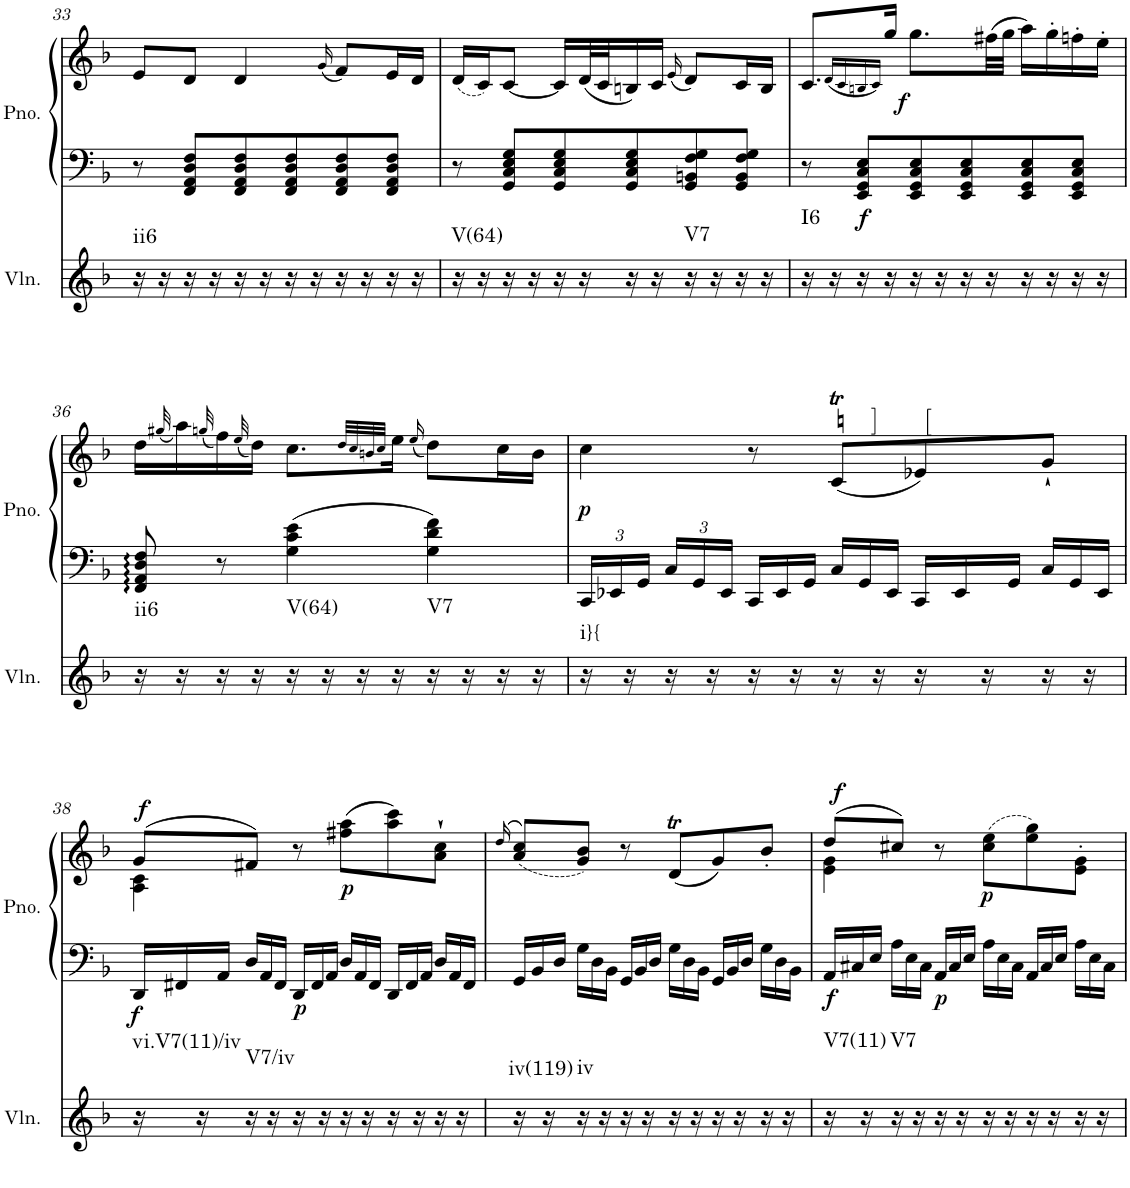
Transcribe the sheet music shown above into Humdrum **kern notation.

**kern	**harte	**kern	**kern	**dynam
*part2	*part2	*part1	*part1	*part1
*staff3	*	*staff2	*staff1	*staff1/2
*I"Violin	*	*I"Piano	*	*
*I'Vln.	*	*I'Pno.	*	*
!!LO:PB:g=z
*clefG2	*	*clefF4	*clefG2	*
*k[b-]	*	*k[b-]	*k[b-]	*
*M3/4	*	*M3/4	*M3/4	*
=33	=33	=33	=33	=33
!	!LO:H:kt=ii6	!	!	!
16r	N	8r	8e/L	.
16r	.	.	.	.
16r	.	8FF/ 8AA/ 8D/ 8F/L	8d/J	.
16r	.	.	.	.
16r	.	8FF/ 8AA/ 8D/ 8F/	4d/	.
16r	.	.	.	.
16r	.	8FF/ 8AA/ 8D/ 8F/	.	.
16r	.	.	.	.
.	.	.	(16qg/	.
16r	.	8FF/ 8AA/ 8D/ 8F/	8f/L)	.
16r	.	.	.	.
16r	.	8FF/ 8AA/ 8D/ 8F/J	16e/L	.
16r	.	.	16d/JJ	.
=34	=34	=34	=34	=34
!	!LO:H:kt=V(64)	!	!	!
16r	N	8r	(16d/LL	.
16r	.	.	16c/J)	.
16r	.	8GG/ 8C/ 8E/ 8G/L	[8c/J	.
16r	.	.	.	.
16r	.	8GG/ 8C/ 8E/ 8G/	16c/LL]	.
16r	.	.	(32d/L	.
.	.	.	32c/J	.
16r	.	8GG/ 8C/ 8E/ 8G/	16Bn/)	.
16r	.	.	16c/JJ	.
.	.	.	(16qe/	.
!	!LO:H:kt=V7	!	!	!
16r	N	8GG/ 8BBn/ 8F/ 8G/	8d/L)	.
16r	.	.	.	.
16r	.	8GG/ 8BB/ 8F/ 8G/J	16c/L	.
16r	.	.	16B/JJ	.
=35	=35	=35	=35	=35
!	!LO:H:kt=I6	!	!	!
16r	N	8r	8.c/L	.
16r	.	.	.	.
!	!	!	!	!LO:DY:b=2
16r	.	8EE/ 8GG/ 8C/ 8E/L	.	f
.	.	.	(16qd/LL	.
.	.	.	16qc/	.
.	.	.	16qBn/	.
.	.	.	16qc/JJ)	.
16r	.	.	16gg/Jk	.
!	!	!	!	!LO:DY:b
16r	.	8EE/ 8GG/ 8C/ 8E/	8.gg\L	f
16r	.	.	.	.
16r	.	8EE/ 8GG/ 8C/ 8E/	.	.
16r	.	.	(32ff#X\LL	.
.	.	.	32gg\JJJ	.
16r	.	8EE/ 8GG/ 8C/ 8E/	16aa\LL)	.
16r	.	.	16gg'\	.
16r	.	8EE/ 8GG/ 8C/ 8E/J	16ffn'\	.
16r	.	.	16ee'\JJ	.
!!LO:LB:g=z
=36	=36	=36	=36	=36
!	!LO:H:kt=ii6	!	!	!
16r	N	8FF/ 8AA/ 8D/ 8F/	16dd\LL	.
.	.	.	(32qgg#X/	.
16r	.	.	16aa\)	.
.	.	.	(32qggn/	.
16r	.	8r	16ff\)	.
.	.	.	(32qee/	.
16r	.	.	16dd\JJ)	.
!	!LO:H:kt=V(64)	!	!	!
16r	N	4G\ 4c\ 4e\	8.cc\L	.
16r	.	.	.	.
16r	.	.	.	.
.	.	.	32qdd/LLL	.
.	.	.	32qcc/	.
.	.	.	32qbn/	.
.	.	.	32qcc/JJJ	.
16r	.	.	16ee\Jk	.
.	.	.	(<16qee/	.
!	!LO:H:kt=V7	!	!	!
16r	N	4G\ 4d\ 4f\	8dd\L)	.
16r	.	.	.	.
16r	.	.	16cc\L	.
16r	.	.	16b\JJ	.
=37	=37	=37	=37	=37
*	*	*Xbrackettup	*	*
!	!LO:H:kt=i}{	!	!	!LO:DY:b
16r	N	24CC/LL	4cc\	p
.	.	24EE-X/	.	.
16r	.	.	.	.
.	.	24GG/JJ	.	.
16r	.	24C/LL	.	.
.	.	24GG/	.	.
16r	.	.	.	.
.	.	24EE-/JJ	.	.
16r	.	24CC/LL	8r	.
.	.	24EE-/	.	.
16r	.	.	.	.
.	.	24GG/JJ	.	.
16r	.	24C/LL	(8cT/L	.
.	.	24GG/	.	.
16r	.	.	.	.
.	.	24EE-/JJ	.	.
16r	.	24CC/LL	8e-X/)	.
.	.	24EE-/	.	.
16r	.	.	.	.
.	.	24GG/JJ	.	.
16r	.	24C/LL	8g`/J	.
.	.	24GG/	.	.
16r	.	.	.	.
.	.	24EE-/JJ	.	.
!!LO:LB:g=z
=38	=38	=38	=38	=38
*	*	*	*^	*
!	!	!	!	!	!LO:DY:b=2
!	!LO:H:kt=vi.V7(11)/iv	!	!	!	!LO:DY:n=1:a
16r	N	24DD/LL	(8g/L	4A\ 4c\	f f
.	.	24FF#X/	.	.	.
16r	.	.	.	.	.
.	.	24AA/JJ	.	.	.
!	!LO:H:kt=V7/iv	!	!	!	!
16r	N	24D/LL	8f#X/J)	.	.
.	.	24AA/	.	.	.
16r	.	.	.	.	.
.	.	24FF#/JJ	.	.	.
!	!	!	!	!	!LO:DY:n=2:b=2
16r	.	24DD/LL	8r	2ryy	p
.	.	24FF#/	.	.	.
16r	.	.	.	.	.
.	.	24AA/JJ	.	.	.
!	!	!	!	!	!LO:DY:n=3:b
16r	.	24D/LL	(>8ff#X\ 8aa\L	.	p
.	.	24AA/	.	.	.
16r	.	.	.	.	.
.	.	24FF#/JJ	.	.	.
16r	.	24DD/LL	8aa\ 8ccc\)	.	.
.	.	24FF#/	.	.	.
16r	.	.	.	.	.
.	.	24AA/JJ	.	.	.
16r	.	24D/LL	8a\` 8cc\`J	.	.
.	.	24AA/	.	.	.
16r	.	.	.	.	.
.	.	24FF#/JJ	.	.	.
*	*	*	*v	*v	*
=39	=39	=39	=39	=39
.	.	.	(>16qdd/	.
!	!LO:H:kt=iv(119)	!	!	!
16r	N	24GG/LL	(8a/ 8cc/L)	.
.	.	24BB-/	.	.
16r	.	.	.	.
.	.	24D/JJ	.	.
!	!LO:H:kt=iv	!	!	!
16r	N	24G\LL	8g/ 8b-/J)	.
.	.	24D\	.	.
16r	.	.	.	.
.	.	24BB-\JJ	.	.
16r	.	24GG/LL	8r	.
.	.	24BB-/	.	.
16r	.	.	.	.
.	.	24D/JJ	.	.
16r	.	24G\LL	(8dT/L	.
.	.	24D\	.	.
16r	.	.	.	.
.	.	24BB-\JJ	.	.
16r	.	24GG/LL	8g/)	.
.	.	24BB-/	.	.
16r	.	.	.	.
.	.	24D/JJ	.	.
16r	.	24G\LL	8b-'/J	.
.	.	24D\	.	.
16r	.	.	.	.
.	.	24BB-\JJ	.	.
=40	=40	=40	=40	=40
*	*	*	*^	*
!	!	!	!	!	!LO:DY:b=2
!	!LO:H:kt=V7(11)	!	!	!	!LO:DY:n=1:a
16r	N	24AA/LL	(8dd/L	4e\ 4g\	f f
.	.	24C#X/	.	.	.
16r	.	.	.	.	.
.	.	24E/JJ	.	.	.
!	!LO:H:kt=V7	!	!	!	!
16r	N	24A\LL	8cc#X/J)	.	.
.	.	24E\	.	.	.
16r	.	.	.	.	.
.	.	24C#\JJ	.	.	.
16r	.	24AA/LL	8r	2ryy	.
!	!	!	!	!	!LO:DY:n=2:b=2
.	.	24C#/	.	.	p
16r	.	.	.	.	.
.	.	24E/JJ	.	.	.
!	!	!	!	!	!LO:DY:n=3:b
16r	.	24A\LL	(>8cc#\ 8ee\L	.	p
.	.	24E\	.	.	.
16r	.	.	.	.	.
.	.	24C#\JJ	.	.	.
16r	.	24AA/LL	8ee\ 8gg\)	.	.
.	.	24C#/	.	.	.
16r	.	.	.	.	.
.	.	24E/JJ	.	.	.
16r	.	24A\LL	8e\'> 8g\'>J	.	.
.	.	24E\	.	.	.
16r	.	.	.	.	.
.	.	24C#\JJ	.	.	.
*	*	*	*v	*v	*
=	=	=	=	=
*-	*-	*-	*-	*-
